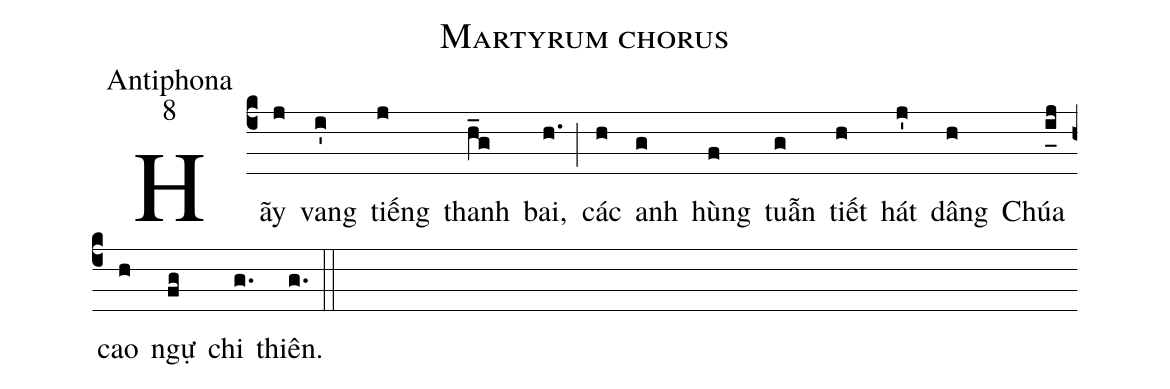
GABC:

name:Martyrum chorus;
office-part:Antiphona;
mode:8;
%%
(c4)Hãy(j) vang(i') tiếng(j) thanh(h_g) bai,(h.) (;) các(h) anh(g) hùng(f) tuẫn(g) tiết(h) hát(j') dâng(h) Chúa(i_[uh:l]j) cao(h) ngự(fg) chi(g.) thiên.(g.) (::)
